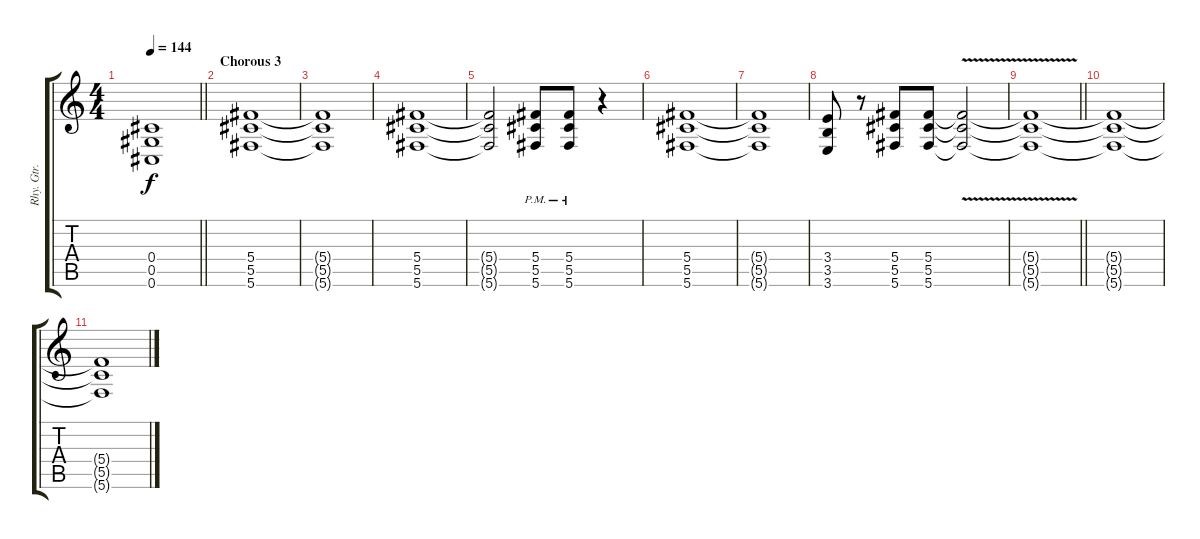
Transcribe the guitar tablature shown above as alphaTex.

\track ("Rhy. Gtr. 2" "Rhy. Gtr. ") {instrument distortionguitar}
\staff {score tabs}
\tuning (Eb4 Bb3 Gb3 Db3 Ab2 Db2) {hide}
\ts (4 4)
\tempo 144
\clef g2
\barLineRight lightlight
\ks c
(0.4{t} 0.5{t} 0.6{t}).1{dy f} |
\section ("" "Chorous 3")
(5.4 5.5 5.6).1{volume 5} |
(5.4{t} 5.5{t} 5.6{t}).1 |
(5.4 5.5 5.6).1 |
(5.4{t} 5.5{t} 5.6{t}).2 (5.4{pm} 5.5{pm} 5.6{pm}).8 (5.4{pm} 5.5{pm} 5.6{pm}).8 r.4 |
(5.4 5.5 5.6).1 |
(5.4{t} 5.5{t} 5.6{t}).1 |
(3.4 3.5 3.6).8{volume 6} r.8 (5.4 5.5 5.6).8 (5.4 5.5 5.6).8 (5.4{v t} 5.5{v t} 5.6{v t}).2 |
\barLineRight lightlight
(5.4{t} 5.5{t} 5.6{t}).1 |
(5.4{t} 5.5{t} 5.6{t}).1 |
(5.4{t} 5.5{t} 5.6{t}).1
